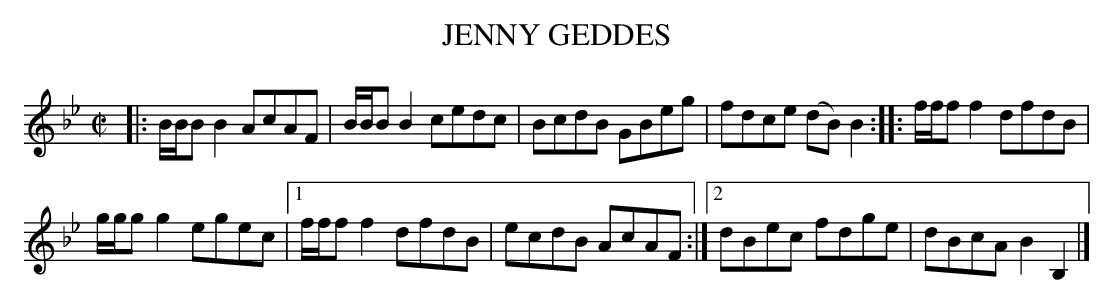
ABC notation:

X:1
T: JENNY GEDDES
M: C|
L: 1/8
K: Bb
|:\
B/B/B B2 AcAF | B/B/B B2 cedc |\
BcdB GBeg | fdce (dB)B2 ::\
f/f/f f2 dfdB |
g/g/g g2 egec |\
[1 f/f/f f2 dfdB | ecdB AcAF :|\
[2 dBec fdge | dBcA B2B,2 |]
